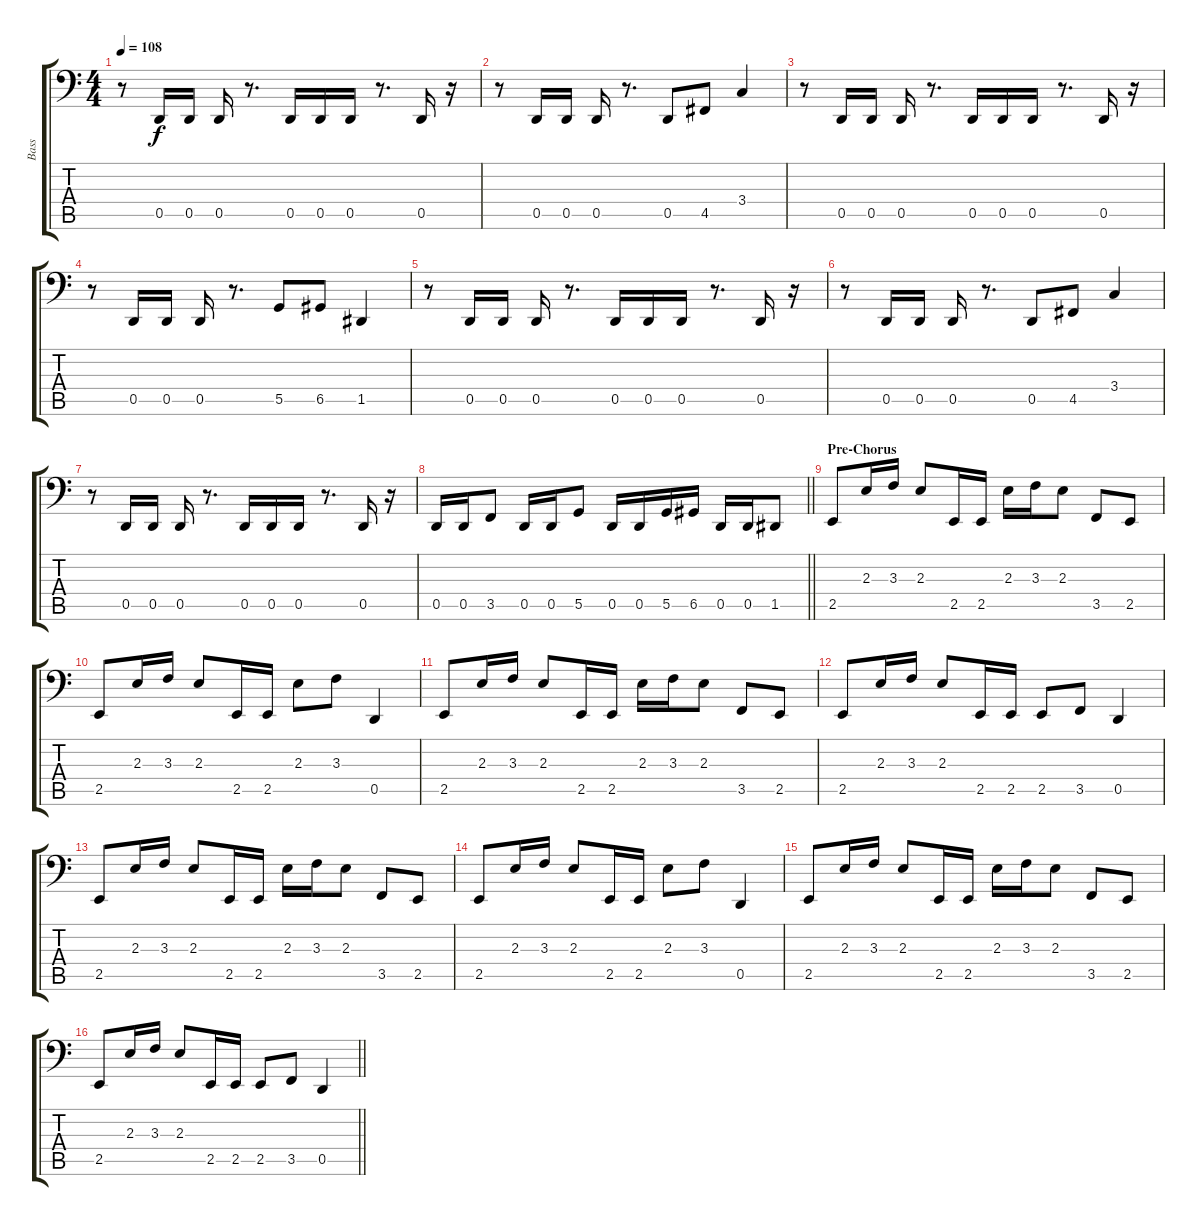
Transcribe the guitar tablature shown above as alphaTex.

\track ("Bass" "Bass") {instrument electricbassfinger}
\staff {score tabs}
\tuning (C3 G2 D2 A1 D1 A0) {hide}
\ts (4 4)
\tempo 108
\clef f4
\ks c
r.8{dy f} 0.5.16 0.5.16 0.5.16 r.8{d} 0.5.16 0.5.16 0.5.16 r.8{d} 0.5.16 r.16 |
r.8 0.5.16 0.5.16 0.5.16 r.8{d} 0.5.8 4.5.8 3.4.4 |
r.8 0.5.16 0.5.16 0.5.16 r.8{d} 0.5.16 0.5.16 0.5.16 r.8{d} 0.5.16 r.16 |
r.8 0.5.16 0.5.16 0.5.16 r.8{d} 5.5.8 6.5.8 1.5.4 |
r.8 0.5.16 0.5.16 0.5.16 r.8{d} 0.5.16 0.5.16 0.5.16 r.8{d} 0.5.16 r.16 |
r.8 0.5.16 0.5.16 0.5.16 r.8{d} 0.5.8 4.5.8 3.4.4 |
r.8 0.5.16 0.5.16 0.5.16 r.8{d} 0.5.16 0.5.16 0.5.16 r.8{d} 0.5.16 r.16 |
\barLineRight lightlight
0.5.16 0.5.16 3.5.8 0.5.16 0.5.16 5.5.8 0.5.16 0.5.16 5.5.16 6.5.16 0.5.16 0.5.16 1.5.8 |
\section ("" "Pre-Chorus")
2.5.8 2.3.16 3.3.16 2.3.8 2.5.16 2.5.16 2.3.16 3.3.16 2.3.8 3.5.8 2.5.8 |
2.5.8 2.3.16 3.3.16 2.3.8 2.5.16 2.5.16 2.3.8 3.3.8 0.5.4 |
2.5.8 2.3.16 3.3.16 2.3.8 2.5.16 2.5.16 2.3.16 3.3.16 2.3.8 3.5.8 2.5.8 |
2.5.8 2.3.16 3.3.16 2.3.8 2.5.16 2.5.16 2.5.8 3.5.8 0.5.4 |
2.5.8 2.3.16 3.3.16 2.3.8 2.5.16 2.5.16 2.3.16 3.3.16 2.3.8 3.5.8 2.5.8 |
2.5.8 2.3.16 3.3.16 2.3.8 2.5.16 2.5.16 2.3.8 3.3.8 0.5.4 |
2.5.8 2.3.16 3.3.16 2.3.8 2.5.16 2.5.16 2.3.16 3.3.16 2.3.8 3.5.8 2.5.8 |
\barLineRight lightlight
2.5.8 2.3.16 3.3.16 2.3.8 2.5.16 2.5.16 2.5.8 3.5.8 0.5.4
